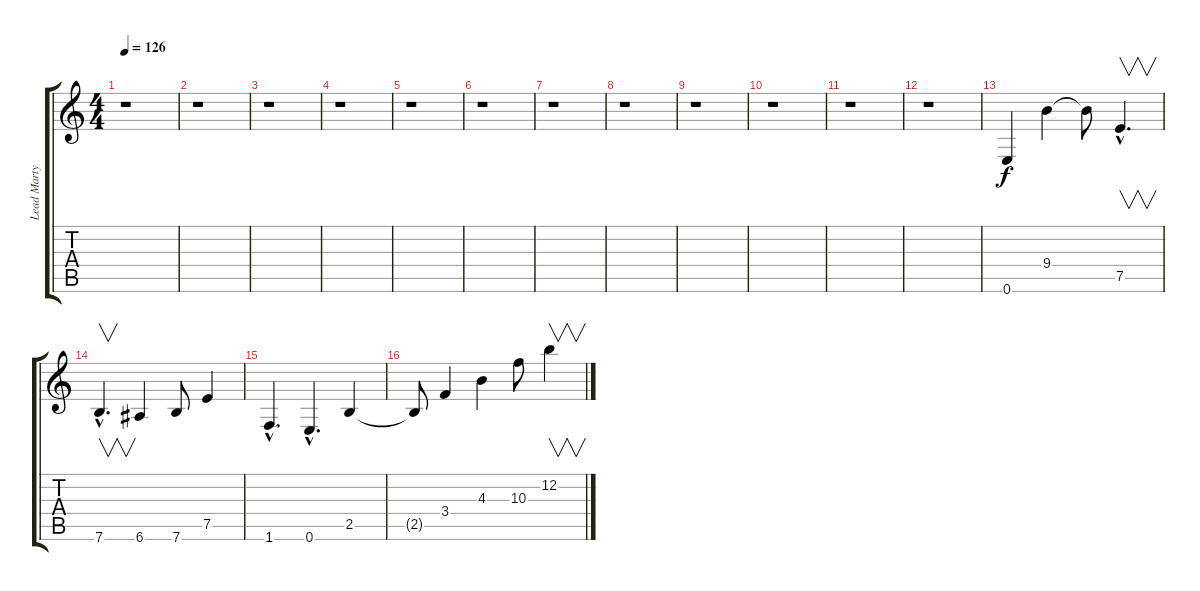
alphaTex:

\track ("Lead Marty" "Lead Marty") {instrument distortionguitar}
\staff {score tabs}
\tuning (E4 B3 G3 D3 A2 E2) {hide}
\ts (4 4)
\tempo 126
\clef g2
\ks c
r.1{dy mp} |
r.1 |
r.1 |
r.1 |
r.1 |
r.1 |
r.1 |
r.1 |
r.1 |
r.1 |
r.1 |
r.1 |
0.6.4{dy f} 9.4.4 9.4{t}.8 7.5{hac}.4{v d} |
7.6{hac}.4{v d} 6.6.4 7.6.8 7.5.4 |
1.6{hac}.4{d} 0.6{hac}.4{d} 2.5.4 |
2.5{t}.8 3.4.4 4.3.4 10.3.8 12.2.4{v}
